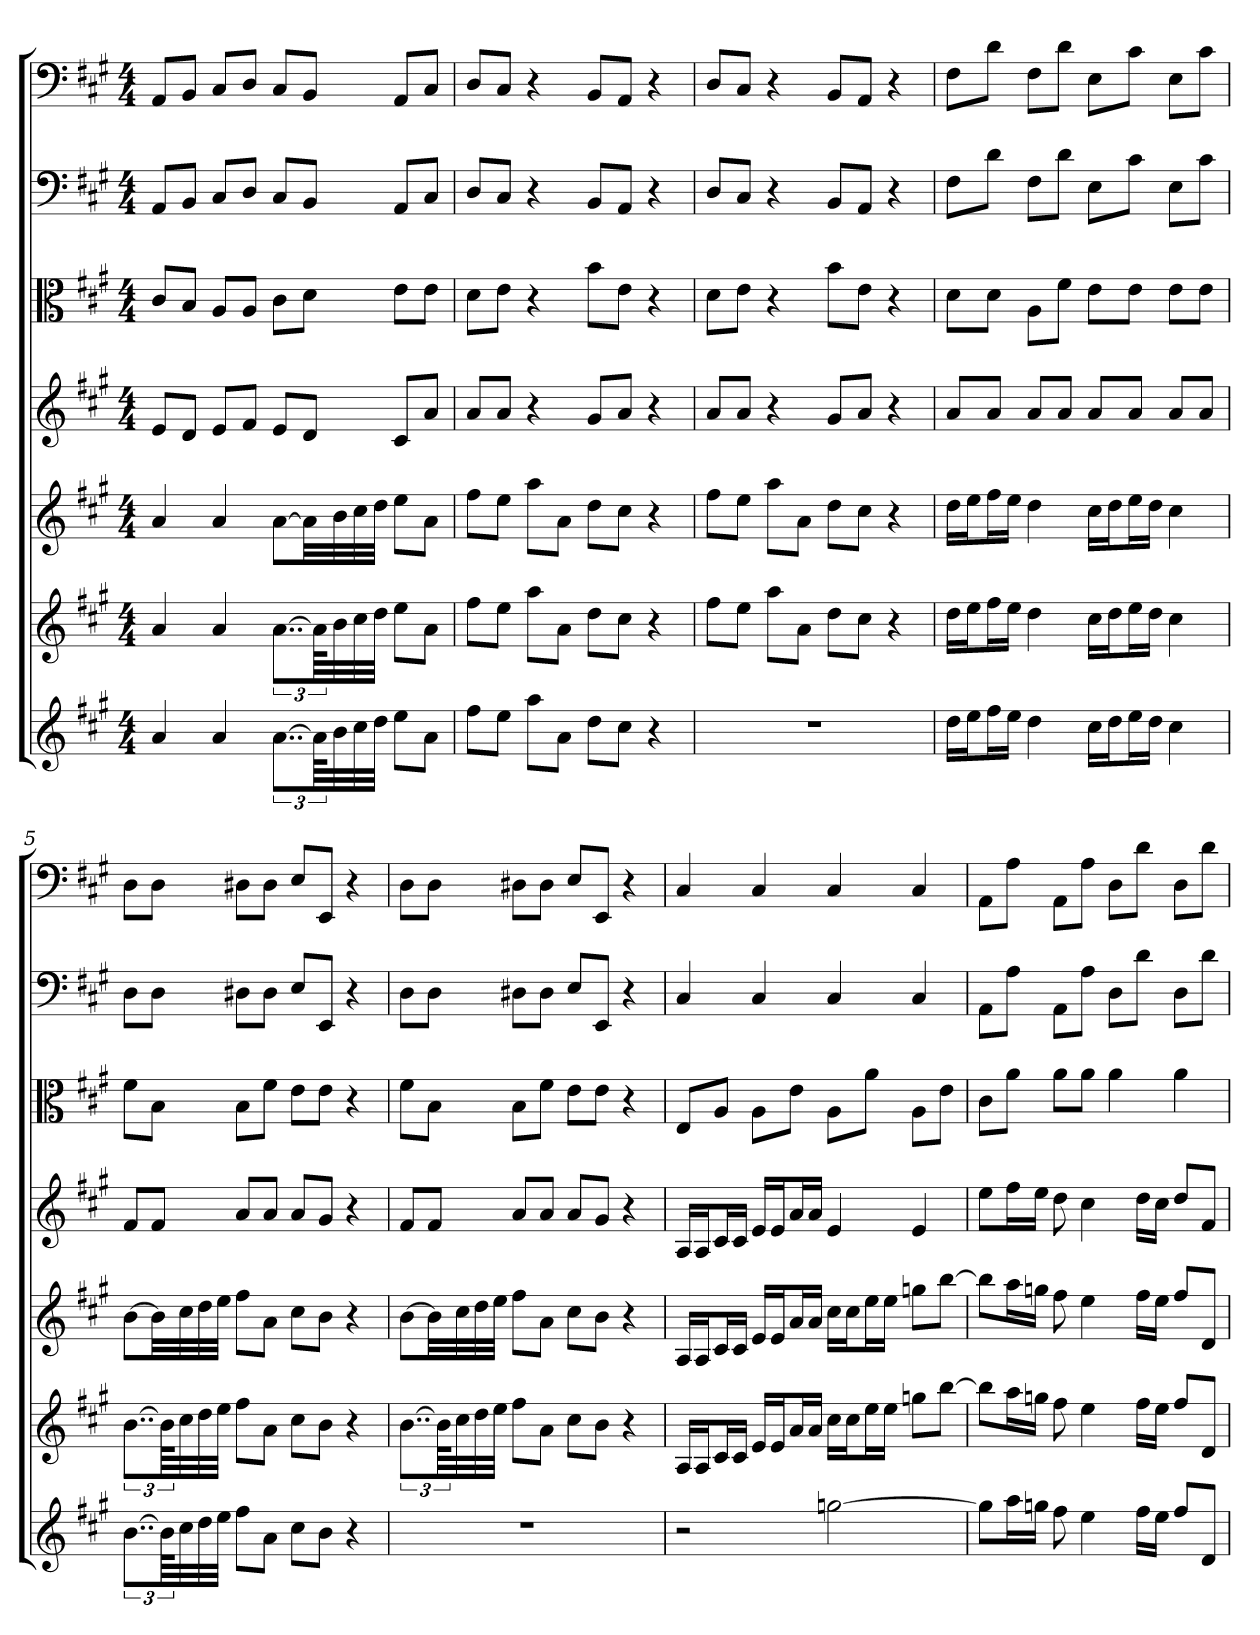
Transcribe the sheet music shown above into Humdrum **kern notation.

**kern	**kern	**kern	**kern	**kern	**kern	**kern
*part7	*part6	*part5	*part4	*part3	*part2	*part1
*staff7	*staff6	*staff5	*staff4	*staff3	*staff2	*staff1
*	*	*	*	*clefC3	*	*
*k[f#c#g#]	*k[f#c#g#]	*k[f#c#g#]	*k[f#c#g#]	*k[f#c#g#]	*k[f#c#g#]	*k[f#c#g#]
*A:	*A:	*A:	*A:	*A:	*A:	*A:
*M4/4	*M4/4	*M4/4	*M4/4	*M4/4	*M4/4	*M4/4
=1	=1	=1	=1	=1	=1	=1
4a	4a	4a	8eL	8c#/L	8AAL	8AAL
.	.	.	8dJ	8B/J	8BBJ	8BBJ
4a	4a	4a	8eL	8A/L	8C#L	8C#L
.	.	.	8f#J	8A/J	8DJ	8DJ
[12..aL	[12..aL	[8aL	8eL	8c#\L	8C#L	8C#L
.	.	32aLL]	8dJ	8d\J	8BBJ	8BBJ
96aKLL]	96aKLL]	.	.	.	.	.
32b	32b	32b	.	.	.	.
32cc#	32cc#	32cc#	.	.	.	.
32ddJJJ	32ddJJJ	32ddJJJ	.	.	.	.
8eeL	8eeL	8eeL	8c#L	8e\L	8AAL	8AAL
8aJ	8aJ	8aJ	8aJ	8e\J	8C#J	8C#J
=2	=2	=2	=2	=2	=2	=2
8ff#L	8ff#L	8ff#L	8aL	8d\L	8DL	8DL
8eeJ	8eeJ	8eeJ	8aJ	8e\J	8C#J	8C#J
8aaL	8aaL	8aaL	4r	4r	4r	4r
8aJ	8aJ	8aJ	.	.	.	.
8ddL	8ddL	8ddL	8g#L	8b\L	8BBL	8BBL
8cc#J	8cc#J	8cc#J	8aJ	8e\J	8AAJ	8AAJ
4r	4r	4r	4r	4r	4r	4r
=3	=3	=3	=3	=3	=3	=3
1r	8ff#L	8ff#L	8aL	8d\L	8DL	8DL
.	8eeJ	8eeJ	8aJ	8e\J	8C#J	8C#J
.	8aaL	8aaL	4r	4r	4r	4r
.	8aJ	8aJ	.	.	.	.
.	8ddL	8ddL	8g#L	8b\L	8BBL	8BBL
.	8cc#J	8cc#J	8aJ	8e\J	8AAJ	8AAJ
.	4r	4r	4r	4r	4r	4r
=4	=4	=4	=4	=4	=4	=4
16ddLL	16ddLL	16ddLL	8aL	8d\L	8F#L	8F#L
16eeJ	16eeJ	16eeJ	.	.	.	.
16ff#L	16ff#L	16ff#L	8aJ	8d\J	8dJ	8dJ
16eeJJ	16eeJJ	16eeJJ	.	.	.	.
4dd	4dd	4dd	8aL	8A\L	8F#L	8F#L
.	.	.	8aJ	8f#\J	8dJ	8dJ
16cc#LL	16cc#LL	16cc#LL	8aL	8e\L	8EL	8EL
16ddJ	16ddJ	16ddJ	.	.	.	.
16eeL	16eeL	16eeL	8aJ	8e\J	8c#J	8c#J
16ddJJ	16ddJJ	16ddJJ	.	.	.	.
4cc#	4cc#	4cc#	8aL	8e\L	8EL	8EL
.	.	.	8aJ	8e\J	8c#J	8c#J
=5	=5	=5	=5	=5	=5	=5
[12..bL	[12..bL	[8bL	8f#L	8f#\L	8DL	8DL
.	.	32bLL]	8f#J	8B\J	8DJ	8DJ
96bKLL]	96bKLL]	.	.	.	.	.
32cc#	32cc#	32cc#	.	.	.	.
32dd	32dd	32dd	.	.	.	.
32eeJJJ	32eeJJJ	32eeJJJ	.	.	.	.
8ff#L	8ff#L	8ff#L	8aL	8B\L	8D#XL	8D#XL
8aJ	8aJ	8aJ	8aJ	8f#\J	8D#J	8D#J
8cc#L	8cc#L	8cc#L	8aL	8e\L	8EL	8EL
8bJ	8bJ	8bJ	8g#J	8e\J	8EEJ	8EEJ
4r	4r	4r	4r	4r	4r	4r
=6	=6	=6	=6	=6	=6	=6
1r	[12..bL	[8bL	8f#L	8f#\L	8DL	8DL
.	.	32bLL]	8f#J	8B\J	8DJ	8DJ
.	96bKLL]	.	.	.	.	.
.	32cc#	32cc#	.	.	.	.
.	32dd	32dd	.	.	.	.
.	32eeJJJ	32eeJJJ	.	.	.	.
.	8ff#L	8ff#L	8aL	8B\L	8D#XL	8D#XL
.	8aJ	8aJ	8aJ	8f#\J	8D#J	8D#J
.	8cc#L	8cc#L	8aL	8e\L	8EL	8EL
.	8bJ	8bJ	8g#J	8e\J	8EEJ	8EEJ
.	4r	4r	4r	4r	4r	4r
=7	=7	=7	=7	=7	=7	=7
2r	16ALL	16ALL	16ALL	8E/L	4C#	4C#
.	16AJ	16AJ	16AJ	.	.	.
.	16c#L	16c#L	16c#L	8A/J	.	.
.	16c#JJ	16c#JJ	16c#JJ	.	.	.
.	16eLL	16eLL	16eLL	8A\L	4C#	4C#
.	16eJ	16eJ	16eJ	.	.	.
.	16aL	16aL	16aL	8e\J	.	.
.	16aJJ	16aJJ	16aJJ	.	.	.
[2ggn	16cc#LL	16cc#LL	4e	8A\L	4C#	4C#
.	16cc#J	16cc#J	.	.	.	.
.	16eeL	16eeL	.	8a\J	.	.
.	16eeJJ	16eeJJ	.	.	.	.
.	8ggnL	8ggnL	4e	8A\L	4C#	4C#
.	[8bbJ	[8bbJ	.	8e\J	.	.
=8	=8	=8	=8	=8	=8	=8
8ggL]	8bbL]	8bbL]	8eeL	8c#\L	8AAL	8AAL
16aaL	16aaL	16aaL	16ff#L	8a\J	8AJ	8AJ
16ggnJJ	16ggnJJ	16ggnJJ	16eeJJ	.	.	.
8ff#	8ff#	8ff#	8dd	8a\L	8AAL	8AAL
4ee	4ee	4ee	4cc#	8a\J	8AJ	8AJ
.	.	.	.	4a	8DL	8DL
16ff#LL	16ff#LL	16ff#LL	16ddLL	.	8dJ	8dJ
16eeJJ	16eeJJ	16eeJJ	16cc#JJ	.	.	.
8ff#L	8ff#L	8ff#L	8ddL	4a	8DL	8DL
8dJ	8dJ	8dJ	8f#J	.	8dJ	8dJ
=	=	=	=	=	=	=
*-	*-	*-	*-	*-	*-	*-
